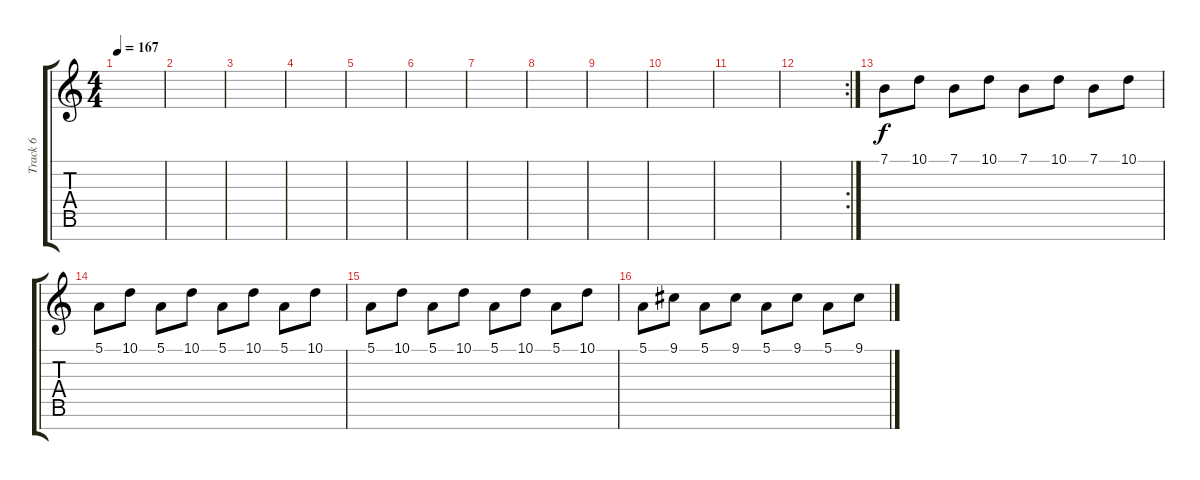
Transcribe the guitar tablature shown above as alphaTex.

\track ("Track 6" "Track 6") {instrument recorder}
\staff {score tabs}
\tuning (E4 B3 G3 D3 A2 E2 B1) {hide}
\ts (4 4)
\tempo 167
\clef g2
\ks c
|
|
|
|
|
|
|
|
|
|
|
\rc 2
|
7.1.8 10.1.8 7.1.8 10.1.8 7.1.8 10.1.8 7.1.8 10.1.8 |
5.1.8 10.1.8 5.1.8 10.1.8 5.1.8 10.1.8 5.1.8 10.1.8 |
5.1.8 10.1.8 5.1.8 10.1.8 5.1.8 10.1.8 5.1.8 10.1.8 |
5.1.8 9.1.8 5.1.8 9.1.8 5.1.8 9.1.8 5.1.8 9.1.8
